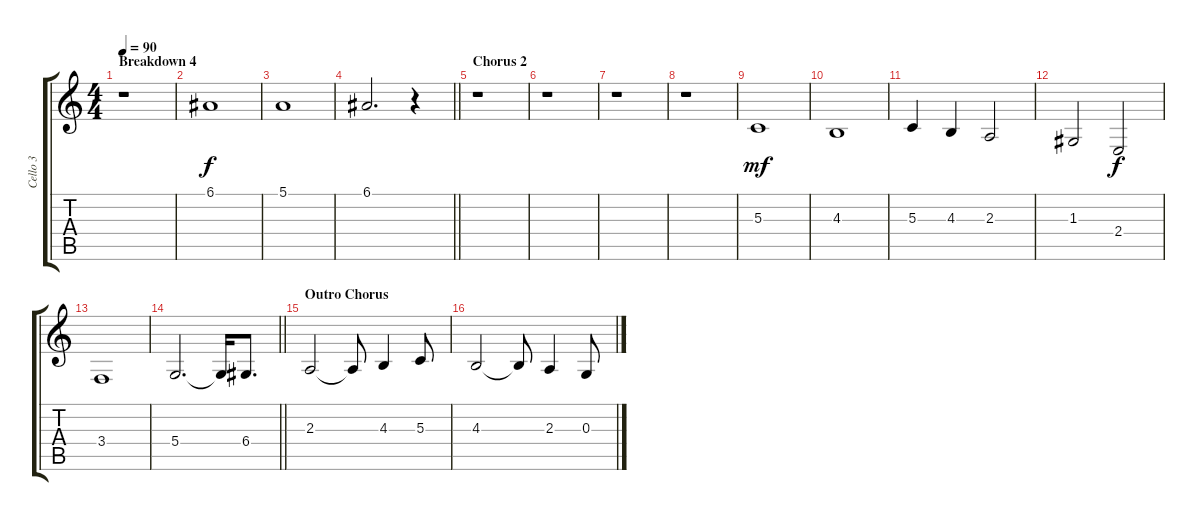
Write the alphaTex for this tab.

\track ("Cello 3" "Cello 3") {instrument cello}
\staff {score tabs}
\tuning (E4 B3 G3 D3 A2 E2) {hide}
\ts (4 4)
\section ("" "Breakdown 4")
\tempo 90
\clef g2
\ks c
r.1{dy f} |
6.1.1 |
5.1.1 |
\barLineRight lightlight
6.1.2{d} r.4 |
\section ("" "Chorus 2")
r.1 |
r.1 |
r.1 |
r.1 |
5.3.1{dy mf} |
4.3.1 |
5.3.4 4.3.4 2.3.2 |
1.3.2 2.4.2{dy f} |
3.4.1 |
\barLineRight lightlight
5.4.2{d} 5.4{t}.16 6.4.8{d} |
\section ("" "Outro Chorus")
2.3.2 2.3{t}.8 4.3.4 5.3.8 |
4.3.2 4.3{t}.8 2.3.4 0.3.8
